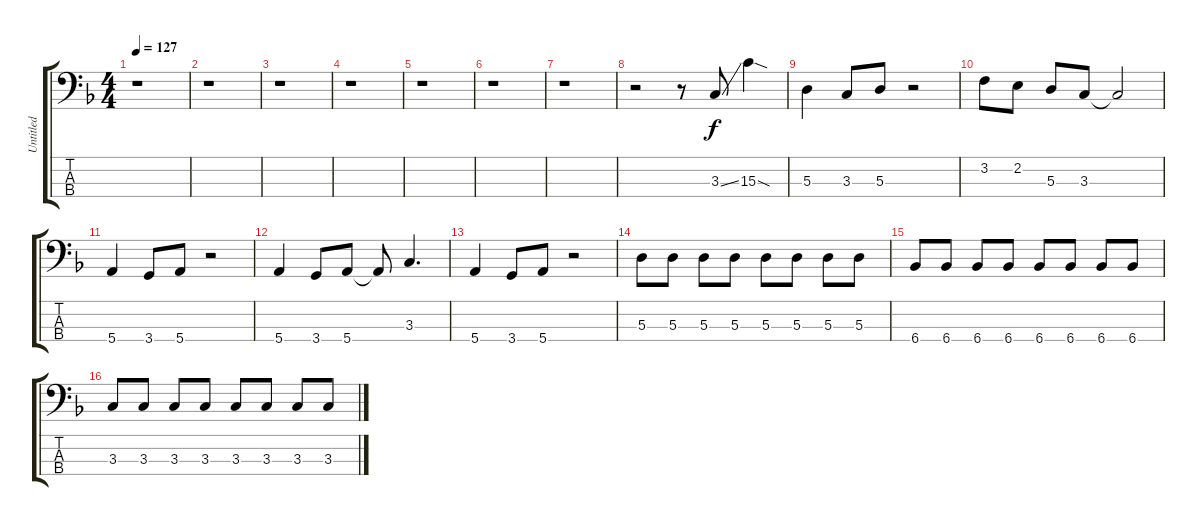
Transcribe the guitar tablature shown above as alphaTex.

\track ("Untitled" "Untitled") {instrument electricbassfinger}
\staff {score tabs}
\tuning (G2 D2 A1 E1) {hide}
\ts (4 4)
\tempo 127
\clef f4
\ks f
r.1{dy f instrument electricbassfinger} |
r.1 |
r.1 |
r.1 |
r.1 |
r.1 |
r.1 |
r.2 r.8 3.3{ss}.8 15.3{sod}.4 |
5.3.4 3.3.8 5.3.8 r.2 |
3.2.8 2.2.8 5.3.8 3.3.8 3.3{t}.2 |
5.4.4 3.4.8 5.4.8 r.2 |
5.4.4 3.4.8 5.4.8 5.4{t}.8 3.3.4{d} |
5.4.4 3.4.8 5.4.8 r.2 |
5.3.8 5.3.8 5.3.8 5.3.8 5.3.8 5.3.8 5.3.8 5.3.8 |
6.4.8 6.4.8 6.4.8 6.4.8 6.4.8 6.4.8 6.4.8 6.4.8 |
3.3.8 3.3.8 3.3.8 3.3.8 3.3.8 3.3.8 3.3.8 3.3.8
